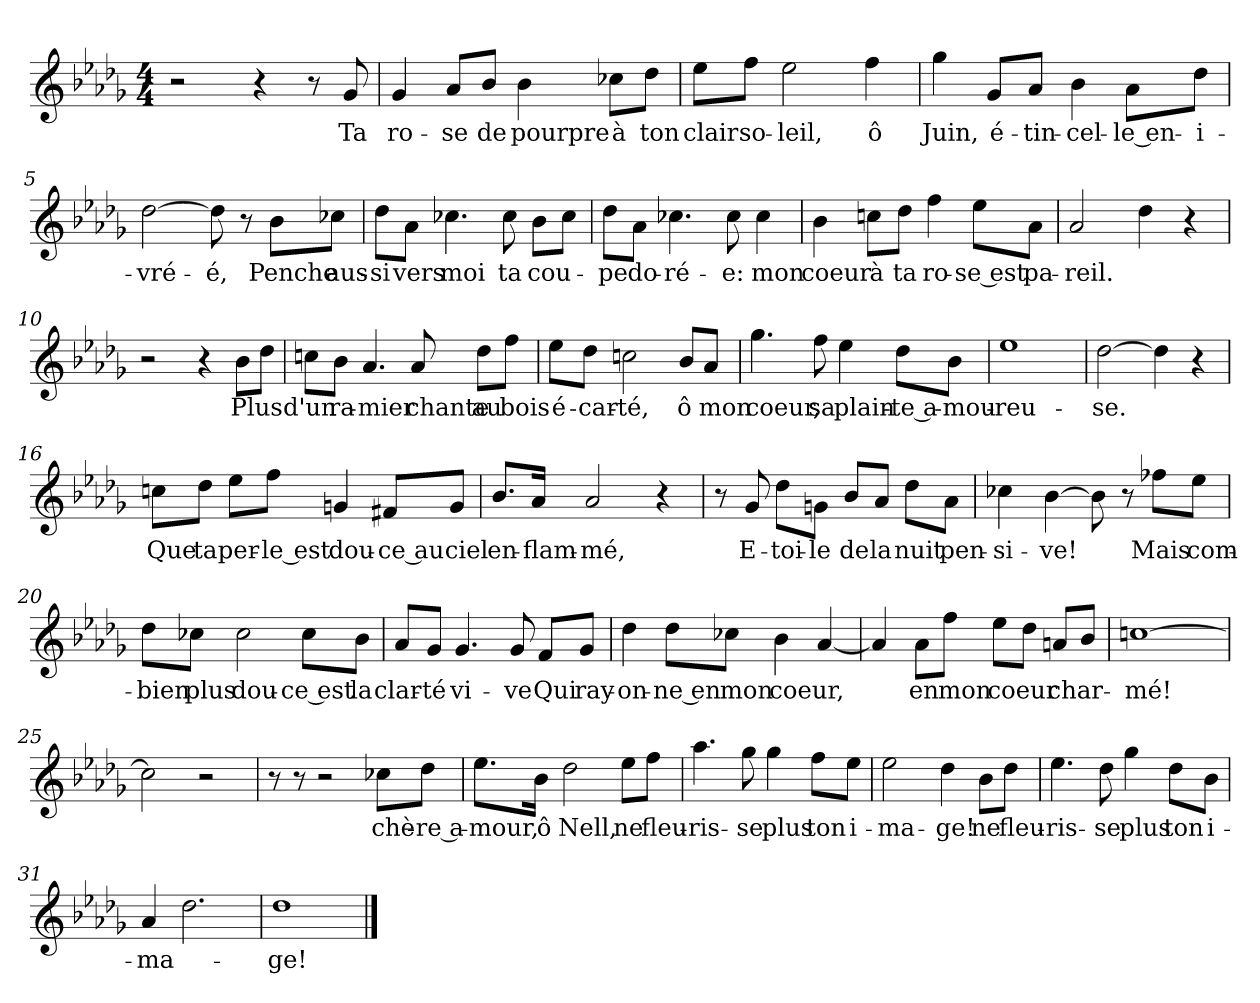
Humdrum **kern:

**kern	**text
*part1	*part1
*staff1	*staff1
*clefG2	*
*k[b-e-a-d-g-]	*
*M4/4	*
=1	=1
2r	.
4r	.
8r	.
!	!LO:LY:b
8g-/	Ta
=2	=2
!	!LO:LY:b
4g-/	ro-
!	!LO:LY:b
8a-/L	-se
!	!LO:LY:b
8b-/J	de
!	!LO:LY:b
4b-\	pourpre
!	!LO:LY:b
8cc-X\L	à
!	!LO:LY:b
8dd-\J	ton
=3	=3
!	!LO:LY:b
8ee-\L	clair
!	!LO:LY:b
8ff\J	so-
!	!LO:LY:b
2ee-\	-leil,
!	!LO:LY:b
4ff\	ô
=4	=4
!	!LO:LY:b
4gg-\	Juin,
!	!LO:LY:b
8g-/L	é-
!	!LO:LY:b
8a-/J	-tin-
!	!LO:LY:b
4b-\	-cel-
!	!LO:LY:b
8a-\L	-le en-
!	!LO:LY:b
8dd-\J	-i-
=5	=5
!	!LO:LY:b
[2dd-\	-vré-
!	!LO:LY:b
8dd-\]	-é,
8r	.
!	!LO:LY:b
8b-\L	Penche
!	!LO:LY:b
8cc-X\J	aus-
=6	=6
!	!LO:LY:b
8dd-\L	-si
!	!LO:LY:b
8a-\J	vers
!	!LO:LY:b
4.cc-X\	moi
!	!LO:LY:b
8cc-\	ta
!	!LO:LY:b
8b-\L	cou-
8cc-\J	.
!!LO:LB:g=z
=7	=7
!	!LO:LY:b
8dd-\L	-pe
!	!LO:LY:b
8a-\J	do-
!	!LO:LY:b
4.cc-X\	-ré-
!	!LO:LY:b
8cc-\	-e:
!	!LO:LY:b
4cc-\	mon
=8	=8
!	!LO:LY:b
4b-\	coeur
!	!LO:LY:b
8ccn\L	à
!	!LO:LY:b
8dd-\J	ta
!	!LO:LY:b
4ff\	ro-
!	!LO:LY:b
8ee-\L	-se est
!	!LO:LY:b
8a-\J	pa-
=9	=9
!	!LO:LY:b
2a-/	-reil.
4dd-\	.
4r	.
=10	=10
2r	.
4r	.
!	!LO:LY:b
8b-\L	Plus
8dd-\J	.
=11	=11
!	!LO:LY:b
8ccn\L	d'un
!	!LO:LY:b
8b-\J	ra-
!	!LO:LY:b
4.a-/	-mier
!	!LO:LY:b
8a-/	chante
!	!LO:LY:b
8dd-\L	au
!	!LO:LY:b
8ff\J	bois
=12	=12
!	!LO:LY:b
8ee-\L	é-
!	!LO:LY:b
8dd-\J	-car-
!	!LO:LY:b
2ccn\	-té,
!	!LO:LY:b
8b-/L	ô
!	!LO:LY:b
8a-/J	mon
!!LO:LB:g=z
=13	=13
!	!LO:LY:b
4.gg-\	coeur,
!	!LO:LY:b
8ff\	sa
!	!LO:LY:b
4ee-\	plain-
!	!LO:LY:b
8dd-\L	-te a-
!	!LO:LY:b
8b-\J	-mou-
=14	=14
!	!LO:LY:b
1ee-	-reu-
=15	=15
!	!LO:LY:b
[2dd-\	-se.
4dd-\]	.
4r	.
=16	=16
!	!LO:LY:b
8ccn\L	Que
!	!LO:LY:b
8dd-\J	ta
!	!LO:LY:b
8ee-\L	per-
!	!LO:LY:b
8ff\J	-le est
!	!LO:LY:b
4gn/	dou-
!	!LO:LY:b
8f#X/L	-ce au
!	!LO:LY:b
8g/J	ciel
=17	=17
!	!LO:LY:b
8.b-/L	en-
!	!LO:LY:b
16a-/Jk	-flam-
!	!LO:LY:b
2a-/	-mé,
4r	.
=18	=18
8r	.
!	!LO:LY:b
8g-/	E-
!	!LO:LY:b
8dd-\L	-toi-
!	!LO:LY:b
8gn\J	-le
!	!LO:LY:b
8b-/L	de
!	!LO:LY:b
8a-/J	la
!	!LO:LY:b
8dd-\L	nuit
!	!LO:LY:b
8a-\J	pen-
!!LO:LB:g=z
=19	=19
!	!LO:LY:b
4cc-X\	-si-
!	!LO:LY:b
[4b-\	-ve!
8b-\]	.
8r	.
!	!LO:LY:b
8ff-X\L	Mais
!	!LO:LY:b
8ee-\J	com-
=20	=20
!	!LO:LY:b
8dd-\L	-bien
!	!LO:LY:b
8cc-X\J	plus
!	!LO:LY:b
2cc-\	dou-
!	!LO:LY:b
8cc-\L	-ce est
!	!LO:LY:b
8b-\J	la
=21	=21
!	!LO:LY:b
8a-/L	clar-
!	!LO:LY:b
8g-/J	-té
!	!LO:LY:b
4.g-/	vi-
!	!LO:LY:b
8g-/	-ve
!	!LO:LY:b
8f/L	Qui
!	!LO:LY:b
8g-/J	ray-
=22	=22
!	!LO:LY:b
4dd-\	-on-
!	!LO:LY:b
8dd-\L	-ne en
!	!LO:LY:b
8cc-X\J	mon
!	!LO:LY:b
4b-\	coeur,
[4a-/	.
=23	=23
4a-/]	.
!	!LO:LY:b
8a-\L	en
!	!LO:LY:b
8ff\J	mon
!	!LO:LY:b
8ee-\L	coeur
8dd-\J	.
!	!LO:LY:b
8an/L	char-
8b-/J	.
!!LO:LB:g=z
=24	=24
!	!LO:LY:b
[1ccn	-mé!
=25	=25
2ccn\]	.
2r	.
=26	=26
8r	.
8r	.
2r	.
!	!LO:LY:b
8cc-X\L	chè-
!	!LO:LY:b
8dd-\J	-re a-
=27	=27
!	!LO:LY:b
8.ee-\L	-mour,
!	!LO:LY:b
16b-\Jk	ô
!	!LO:LY:b
2dd-\	Nell,
!	!LO:LY:b
8ee-\L	ne
!	!LO:LY:b
8ff\J	fleu-
=28	=28
!	!LO:LY:b
4.aa-\	-ris-
!	!LO:LY:b
8gg-\	-se
!	!LO:LY:b
4gg-\	plus
!	!LO:LY:b
8ff\L	ton
!	!LO:LY:b
8ee-\J	i-
=29	=29
!	!LO:LY:b
2ee-\	-ma-
!	!LO:LY:b
4dd-\	-ge!
!	!LO:LY:b
8b-\L	ne
!	!LO:LY:b
8dd-\J	fleu-
=30	=30
!	!LO:LY:b
4.ee-\	-ris-
!	!LO:LY:b
8dd-\	-se
!	!LO:LY:b
4gg-\	plus
!	!LO:LY:b
8dd-\L	ton
!	!LO:LY:b
8b-\J	i-
=31	=31
!	!LO:LY:b
4a-/	-ma-
2.dd-\	.
!!LO:LB:g=z
=32	=32
!	!LO:LY:b
1dd-	-ge!
==	==
*-	*-
